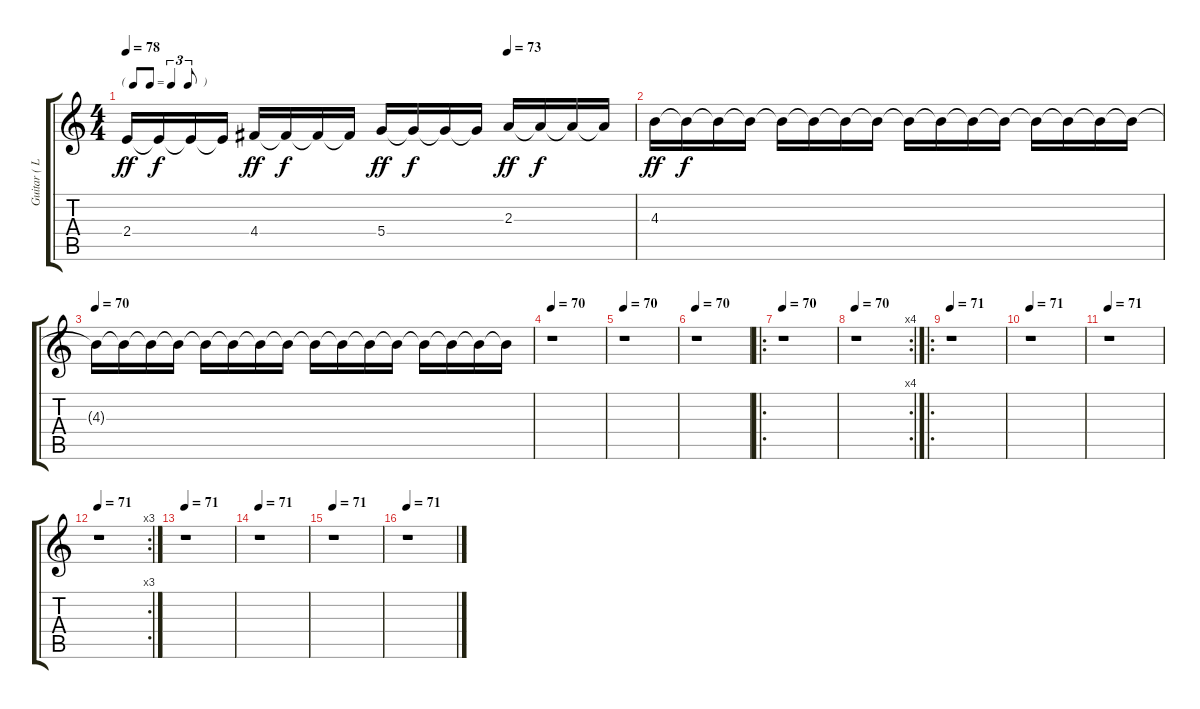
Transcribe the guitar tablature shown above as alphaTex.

\track ("Guitar ( L )" "Guitar ( L") {instrument overdrivenguitar}
\staff {score tabs}
\tuning (E4 B3 G3 D3 A2 E2) {hide}
\ts (4 4)
\tf triplet8th
\tempo 78
\tempo (73 0.75)
\clef g2
\ks c
2.4.16{dy ff} 2.4{t}.16{dy f} 2.4{t}.16 2.4{t}.16 4.4.16{dy ff} 4.4{t}.16{dy f} 4.4{t}.16 4.4{t}.16 5.4.16{dy ff} 5.4{t}.16{dy f} 5.4{t}.16 5.4{t}.16 2.3.16{dy ff} 2.3{t}.16{dy f} 2.3{t}.16 2.3{t}.16 |
4.3.16{dy ff} 4.3{t}.16{dy f} 4.3{t}.16 4.3{t}.16 4.3{t}.16 4.3{t}.16 4.3{t}.16 4.3{t}.16 4.3{t}.16 4.3{t}.16 4.3{t}.16 4.3{t}.16 4.3{t}.16 4.3{t}.16{volume 15} 4.3{t}.16 4.3{t}.16{volume 14} |
\tempo 70
4.3{t}.16 4.3{t}.16{volume 13} 4.3{t}.16 4.3{t}.16{volume 12} 4.3{t}.16 4.3{t}.16{volume 11} 4.3{t}.16 4.3{t}.16{volume 10} 4.3{t}.16{volume 9} 4.3{t}.16{volume 8} 4.3{t}.16{volume 7} 4.3{t}.16{volume 6} 4.3{t}.16{volume 5} 4.3{t}.16{volume 4} 4.3{t}.16{volume 3} 4.3{t}.16{volume 2} |
\tempo 70
r.1 |
\tempo 70
r.1 |
\tempo 70
r.1 |
\ro
\tempo 70
r.1 |
\rc 4
\tempo 70
r.1 |
\ro
\tempo 71
r.1 |
\tempo 71
r.1 |
\tempo 71
r.1 |
\rc 3
\tempo 71
r.1 |
\tempo 71
r.1 |
\tempo 71
r.1 |
\tempo 71
r.1 |
\tempo 71
r.1
